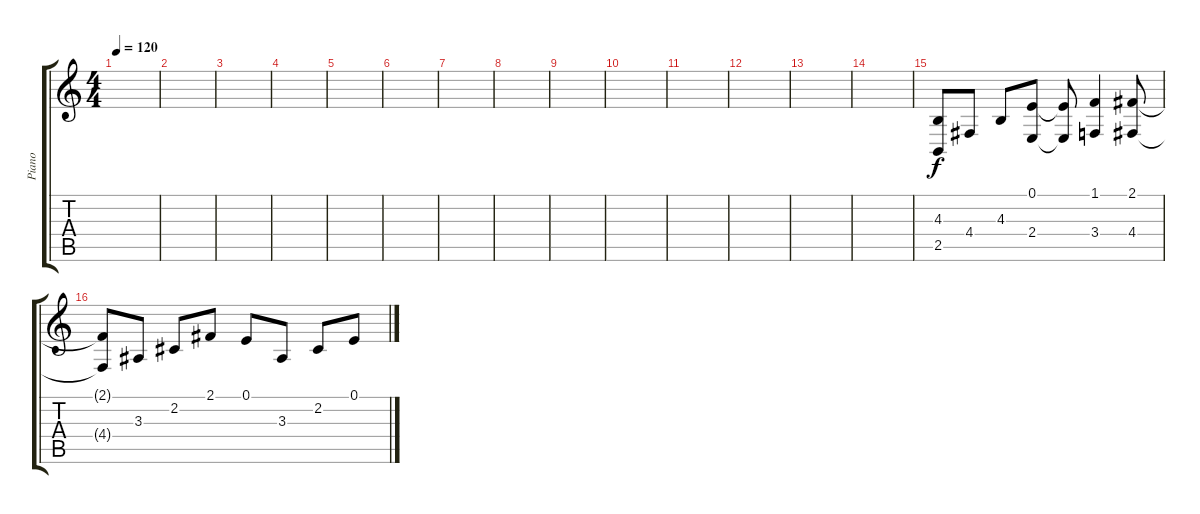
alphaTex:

\track ("Piano" "Piano") {instrument brightacousticpiano}
\staff {score tabs}
\tuning (E4 B3 G3 D3 A2 E2) {hide}
\ts (4 4)
\tempo 120
\clef g2
\ks c
|
|
|
|
|
|
|
|
|
|
|
|
|
|
(4.3 2.5).8 4.4.8 4.3.8 (0.1 2.4).8 (0.1{t} 2.4{t}).8 (1.1 3.4).4 (2.1 4.4).8 |
(2.1{t} 4.4{t}).8 3.3.8 2.2.8 2.1.8 0.1.8 3.3.8 2.2.8 0.1.8
